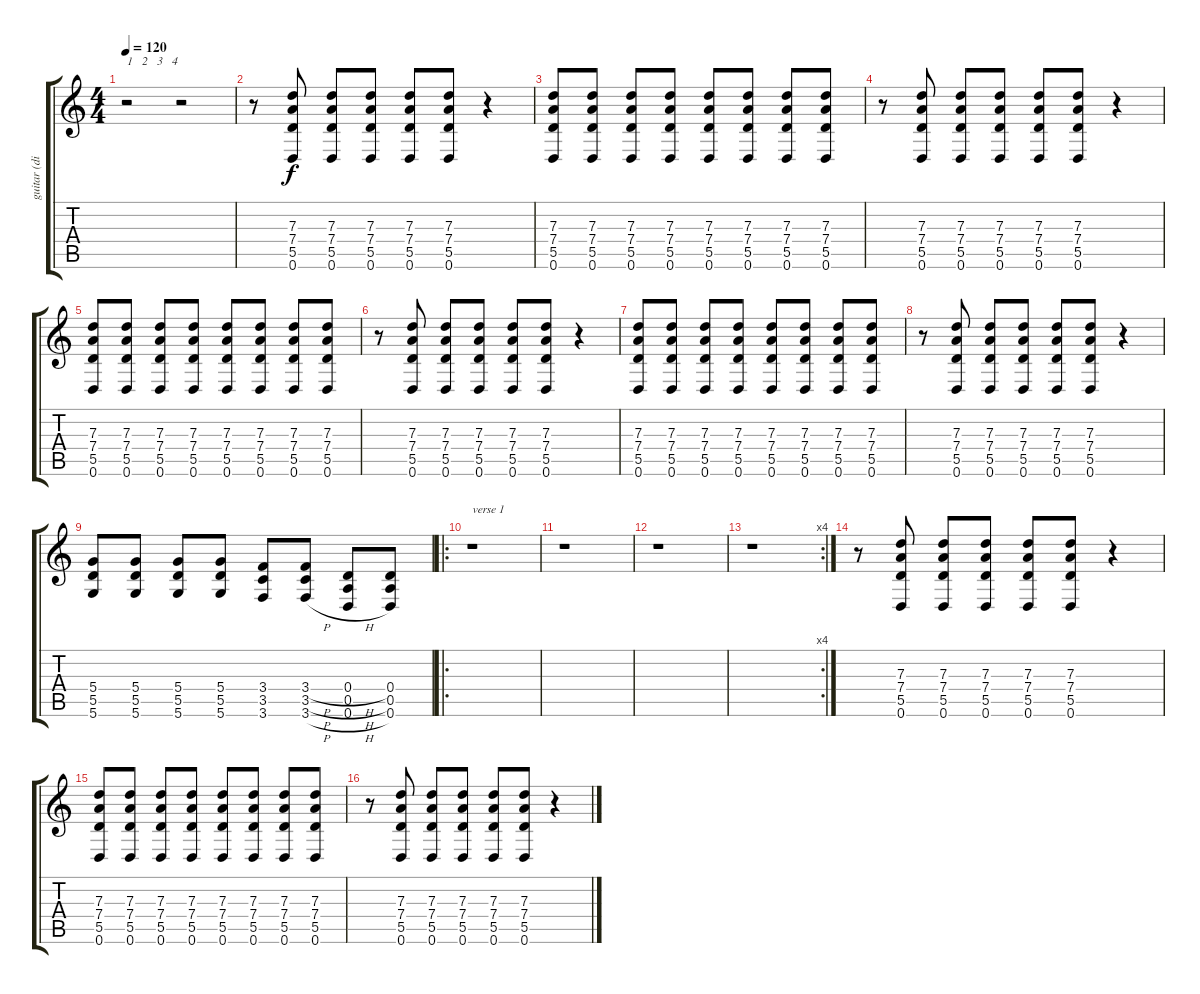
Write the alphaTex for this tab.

\track ("guitar (distortion)" "guitar (di") {instrument distortionguitar}
\staff {score tabs}
\tuning (E4 B3 G3 D3 A2 D2) {hide}
\ts (4 4)
\tempo 120
\clef g2
\ks c
r.2{txt "1   2   3   4" dy f instrument distortionguitar} r.2 |
r.8 (7.3 7.4 5.5 0.6).8 (7.3 7.4 5.5 0.6).8 (7.3 7.4 5.5 0.6).8 (7.3 7.4 5.5 0.6).8 (7.3 7.4 5.5 0.6).8 r.4 |
(7.3 7.4 5.5 0.6).8 (7.3 7.4 5.5 0.6).8 (7.3 7.4 5.5 0.6).8 (7.3 7.4 5.5 0.6).8 (7.3 7.4 5.5 0.6).8 (7.3 7.4 5.5 0.6).8 (7.3 7.4 5.5 0.6).8 (7.3 7.4 5.5 0.6).8 |
r.8 (7.3 7.4 5.5 0.6).8 (7.3 7.4 5.5 0.6).8 (7.3 7.4 5.5 0.6).8 (7.3 7.4 5.5 0.6).8 (7.3 7.4 5.5 0.6).8 r.4 |
(7.3 7.4 5.5 0.6).8 (7.3 7.4 5.5 0.6).8 (7.3 7.4 5.5 0.6).8 (7.3 7.4 5.5 0.6).8 (7.3 7.4 5.5 0.6).8 (7.3 7.4 5.5 0.6).8 (7.3 7.4 5.5 0.6).8 (7.3 7.4 5.5 0.6).8 |
r.8 (7.3 7.4 5.5 0.6).8 (7.3 7.4 5.5 0.6).8 (7.3 7.4 5.5 0.6).8 (7.3 7.4 5.5 0.6).8 (7.3 7.4 5.5 0.6).8 r.4 |
(7.3 7.4 5.5 0.6).8 (7.3 7.4 5.5 0.6).8 (7.3 7.4 5.5 0.6).8 (7.3 7.4 5.5 0.6).8 (7.3 7.4 5.5 0.6).8 (7.3 7.4 5.5 0.6).8 (7.3 7.4 5.5 0.6).8 (7.3 7.4 5.5 0.6).8 |
r.8 (7.3 7.4 5.5 0.6).8 (7.3 7.4 5.5 0.6).8 (7.3 7.4 5.5 0.6).8 (7.3 7.4 5.5 0.6).8 (7.3 7.4 5.5 0.6).8 r.4 |
(5.4 5.5 5.6).8 (5.4 5.5 5.6).8 (5.4 5.5 5.6).8 (5.4 5.5 5.6).8 (3.4 3.5 3.6).8 (3.4{h} 3.5{h} 3.6{h}).8 (0.4{h} 0.5{h} 0.6{h}).8 (0.4 0.5 0.6).8 |
\ro
r.1{txt "verse 1"} |
r.1 |
r.1 |
\rc 4
r.1 |
r.8 (7.3 7.4 5.5 0.6).8 (7.3 7.4 5.5 0.6).8 (7.3 7.4 5.5 0.6).8 (7.3 7.4 5.5 0.6).8 (7.3 7.4 5.5 0.6).8 r.4 |
(7.3 7.4 5.5 0.6).8 (7.3 7.4 5.5 0.6).8 (7.3 7.4 5.5 0.6).8 (7.3 7.4 5.5 0.6).8 (7.3 7.4 5.5 0.6).8 (7.3 7.4 5.5 0.6).8 (7.3 7.4 5.5 0.6).8 (7.3 7.4 5.5 0.6).8 |
r.8 (7.3 7.4 5.5 0.6).8 (7.3 7.4 5.5 0.6).8 (7.3 7.4 5.5 0.6).8 (7.3 7.4 5.5 0.6).8 (7.3 7.4 5.5 0.6).8 r.4
